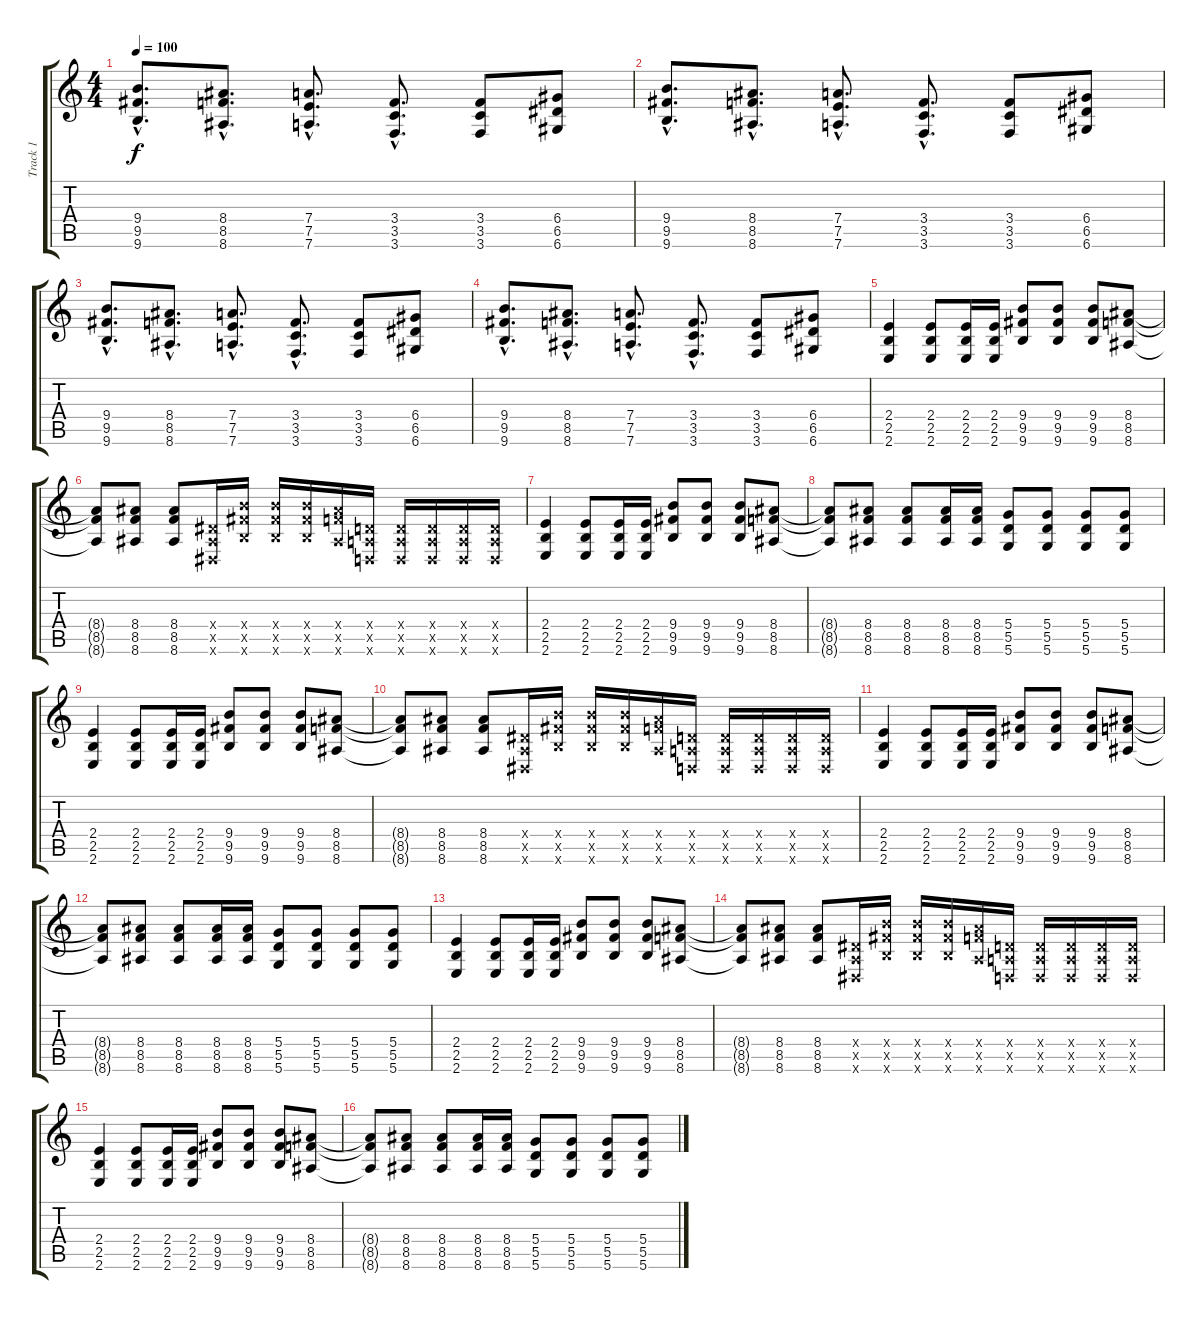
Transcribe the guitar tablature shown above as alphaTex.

\track ("Track 1" "Track 1") {instrument overdrivenguitar}
\staff {score tabs}
\tuning (E4 B3 G3 D3 A2 D2) {hide}
\ts (4 4)
\tempo 100
\clef g2
\ks c
(9.4{hac} 9.5{hac} 9.6{hac}).8{d dy f} (8.4{hac} 8.5{hac} 8.6{hac}).8{d} (7.4{hac} 7.5{hac} 7.6{hac}).8{d} (3.4{hac} 3.5{hac} 3.6{hac}).8{d} (3.4 3.5 3.6).8 (6.4 6.5 6.6).8 |
(9.4{hac} 9.5{hac} 9.6{hac}).8{d} (8.4{hac} 8.5{hac} 8.6{hac}).8{d} (7.4{hac} 7.5{hac} 7.6{hac}).8{d} (3.4{hac} 3.5{hac} 3.6{hac}).8{d} (3.4 3.5 3.6).8 (6.4 6.5 6.6).8 |
(9.4{hac} 9.5{hac} 9.6{hac}).8{d} (8.4{hac} 8.5{hac} 8.6{hac}).8{d} (7.4{hac} 7.5{hac} 7.6{hac}).8{d} (3.4{hac} 3.5{hac} 3.6{hac}).8{d} (3.4 3.5 3.6).8 (6.4 6.5 6.6).8 |
(9.4{hac} 9.5{hac} 9.6{hac}).8{d} (8.4{hac} 8.5{hac} 8.6{hac}).8{d} (7.4{hac} 7.5{hac} 7.6{hac}).8{d} (3.4{hac} 3.5{hac} 3.6{hac}).8{d} (3.4 3.5 3.6).8 (6.4 6.5 6.6).8 |
(2.4 2.5 2.6).4 (2.4 2.5 2.6).8 (2.4 2.5 2.6).16 (2.4 2.5 2.6).16 (9.4 9.5 9.6).8 (9.4 9.5 9.6).8 (9.4 9.5 9.6).8 (8.4 8.5 8.6).8 |
(8.4{t} 8.5{t} 8.6{t}).8 (8.4 8.5 8.6).8 (8.4 8.5 8.6).8 (1.4{x} 1.5{x} 1.6{x}).16 (9.4{x} 9.5{x} 9.6{x}).16 (9.4{x} 9.5{x} 9.6{x}).16 (9.4{x} 9.5{x} 9.6{x}).16 (8.4{x} 8.5{x} 8.6{x}).16 (0.4{x} 0.5{x} 0.6{x}).16 (0.4{x} 0.5{x} 0.6{x}).16 (0.4{x} 0.5{x} 0.6{x}).16 (0.4{x} 0.5{x} 0.6{x}).16 (0.4{x} 0.5{x} 0.6{x}).16 |
(2.4 2.5 2.6).4 (2.4 2.5 2.6).8 (2.4 2.5 2.6).16 (2.4 2.5 2.6).16 (9.4 9.5 9.6).8 (9.4 9.5 9.6).8 (9.4 9.5 9.6).8 (8.4 8.5 8.6).8 |
(8.4{t} 8.5{t} 8.6{t}).8 (8.4 8.5 8.6).8 (8.4 8.5 8.6).8 (8.4 8.5 8.6).16 (8.4 8.5 8.6).16 (5.4 5.5 5.6).8 (5.4 5.5 5.6).8 (5.4 5.5 5.6).8 (5.4 5.5 5.6).8 |
(2.4 2.5 2.6).4 (2.4 2.5 2.6).8 (2.4 2.5 2.6).16 (2.4 2.5 2.6).16 (9.4 9.5 9.6).8 (9.4 9.5 9.6).8 (9.4 9.5 9.6).8 (8.4 8.5 8.6).8 |
(8.4{t} 8.5{t} 8.6{t}).8 (8.4 8.5 8.6).8 (8.4 8.5 8.6).8 (1.4{x} 1.5{x} 1.6{x}).16 (9.4{x} 9.5{x} 9.6{x}).16 (9.4{x} 9.5{x} 9.6{x}).16 (9.4{x} 9.5{x} 9.6{x}).16 (8.4{x} 8.5{x} 8.6{x}).16 (0.4{x} 0.5{x} 0.6{x}).16 (0.4{x} 0.5{x} 0.6{x}).16 (0.4{x} 0.5{x} 0.6{x}).16 (0.4{x} 0.5{x} 0.6{x}).16 (0.4{x} 0.5{x} 0.6{x}).16 |
(2.4 2.5 2.6).4 (2.4 2.5 2.6).8 (2.4 2.5 2.6).16 (2.4 2.5 2.6).16 (9.4 9.5 9.6).8 (9.4 9.5 9.6).8 (9.4 9.5 9.6).8 (8.4 8.5 8.6).8 |
(8.4{t} 8.5{t} 8.6{t}).8 (8.4 8.5 8.6).8 (8.4 8.5 8.6).8 (8.4 8.5 8.6).16 (8.4 8.5 8.6).16 (5.4 5.5 5.6).8 (5.4 5.5 5.6).8 (5.4 5.5 5.6).8 (5.4 5.5 5.6).8 |
(2.4 2.5 2.6).4 (2.4 2.5 2.6).8 (2.4 2.5 2.6).16 (2.4 2.5 2.6).16 (9.4 9.5 9.6).8 (9.4 9.5 9.6).8 (9.4 9.5 9.6).8 (8.4 8.5 8.6).8 |
(8.4{t} 8.5{t} 8.6{t}).8 (8.4 8.5 8.6).8 (8.4 8.5 8.6).8 (1.4{x} 1.5{x} 1.6{x}).16 (9.4{x} 9.5{x} 9.6{x}).16 (9.4{x} 9.5{x} 9.6{x}).16 (9.4{x} 9.5{x} 9.6{x}).16 (8.4{x} 8.5{x} 8.6{x}).16 (0.4{x} 0.5{x} 0.6{x}).16 (0.4{x} 0.5{x} 0.6{x}).16 (0.4{x} 0.5{x} 0.6{x}).16 (0.4{x} 0.5{x} 0.6{x}).16 (0.4{x} 0.5{x} 0.6{x}).16 |
(2.4 2.5 2.6).4 (2.4 2.5 2.6).8 (2.4 2.5 2.6).16 (2.4 2.5 2.6).16 (9.4 9.5 9.6).8 (9.4 9.5 9.6).8 (9.4 9.5 9.6).8 (8.4 8.5 8.6).8 |
(8.4{t} 8.5{t} 8.6{t}).8 (8.4 8.5 8.6).8 (8.4 8.5 8.6).8 (8.4 8.5 8.6).16 (8.4 8.5 8.6).16 (5.4 5.5 5.6).8 (5.4 5.5 5.6).8 (5.4 5.5 5.6).8 (5.4 5.5 5.6).8
